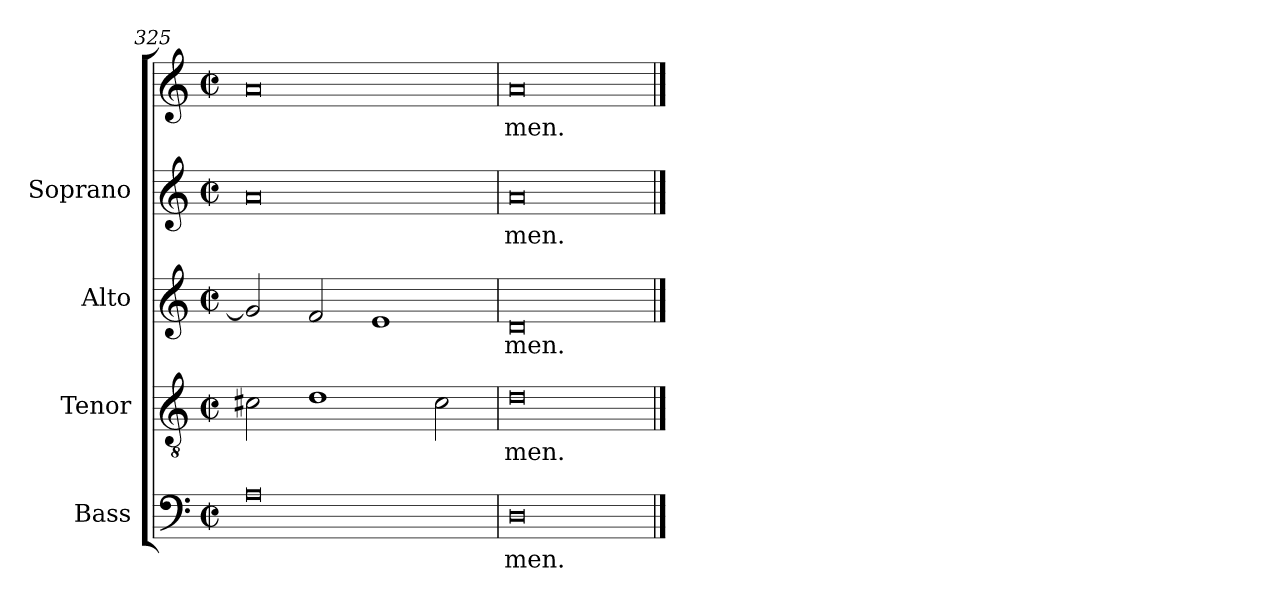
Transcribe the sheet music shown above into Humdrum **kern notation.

**kern	**text	**kern	**text	**kern	**text	**kern	**text	**kern	**text
*part4	*part4	*part3	*part3	*part2	*part2	*part1	*part1	*part1	*part1
*staff5	*staff5	*staff4	*staff4	*staff3	*staff3	*staff2	*staff2	*staff1	*staff1
*I"Bass	*	*I"Tenor	*	*I"Alto	*	*I"Soprano	*	*	*
*I'Bass	*	*I'Tenor	*	*I'Alto	*	*I'Soprano	*	*	*
*clefF4	*	*clefGv2	*	*clefG2	*	*clefG2	*	*clefG2	*
*k[]	*	*k[]	*	*k[]	*	*k[]	*	*k[]	*
*C:	*	*C:	*	*C:	*	*C:	*	*C:	*
*M4/2	*	*M4/2	*	*M4/2	*	*M4/2	*	*M4/2	*
*met(c|)	*	*met(c|)	*	*met(c|)	*	*met(c|)	*	*met(c|)	*
=325	=325	=325	=325	=325	=325	=325	=325	=325	=325
0A	.	2c#X	.	2g]	.	0a	.	0a	.
.	.	1d	.	2f	.	.	.	.	.
.	.	.	.	1e	.	.	.	.	.
.	.	2c#	.	.	.	.	.	.	.
=326	=326	=326	=326	=326	=326	=326	=326	=326	=326
!	!LO:LY:b	!	!LO:LY:b	!	!LO:LY:b	!	!LO:LY:b	!	!LO:LY:b
0D	men.	0d	men.	0d	men.	0a	men.	0a	men.
==	==	==	==	==	==	==	==	==	==
*-	*-	*-	*-	*-	*-	*-	*-	*-	*-
